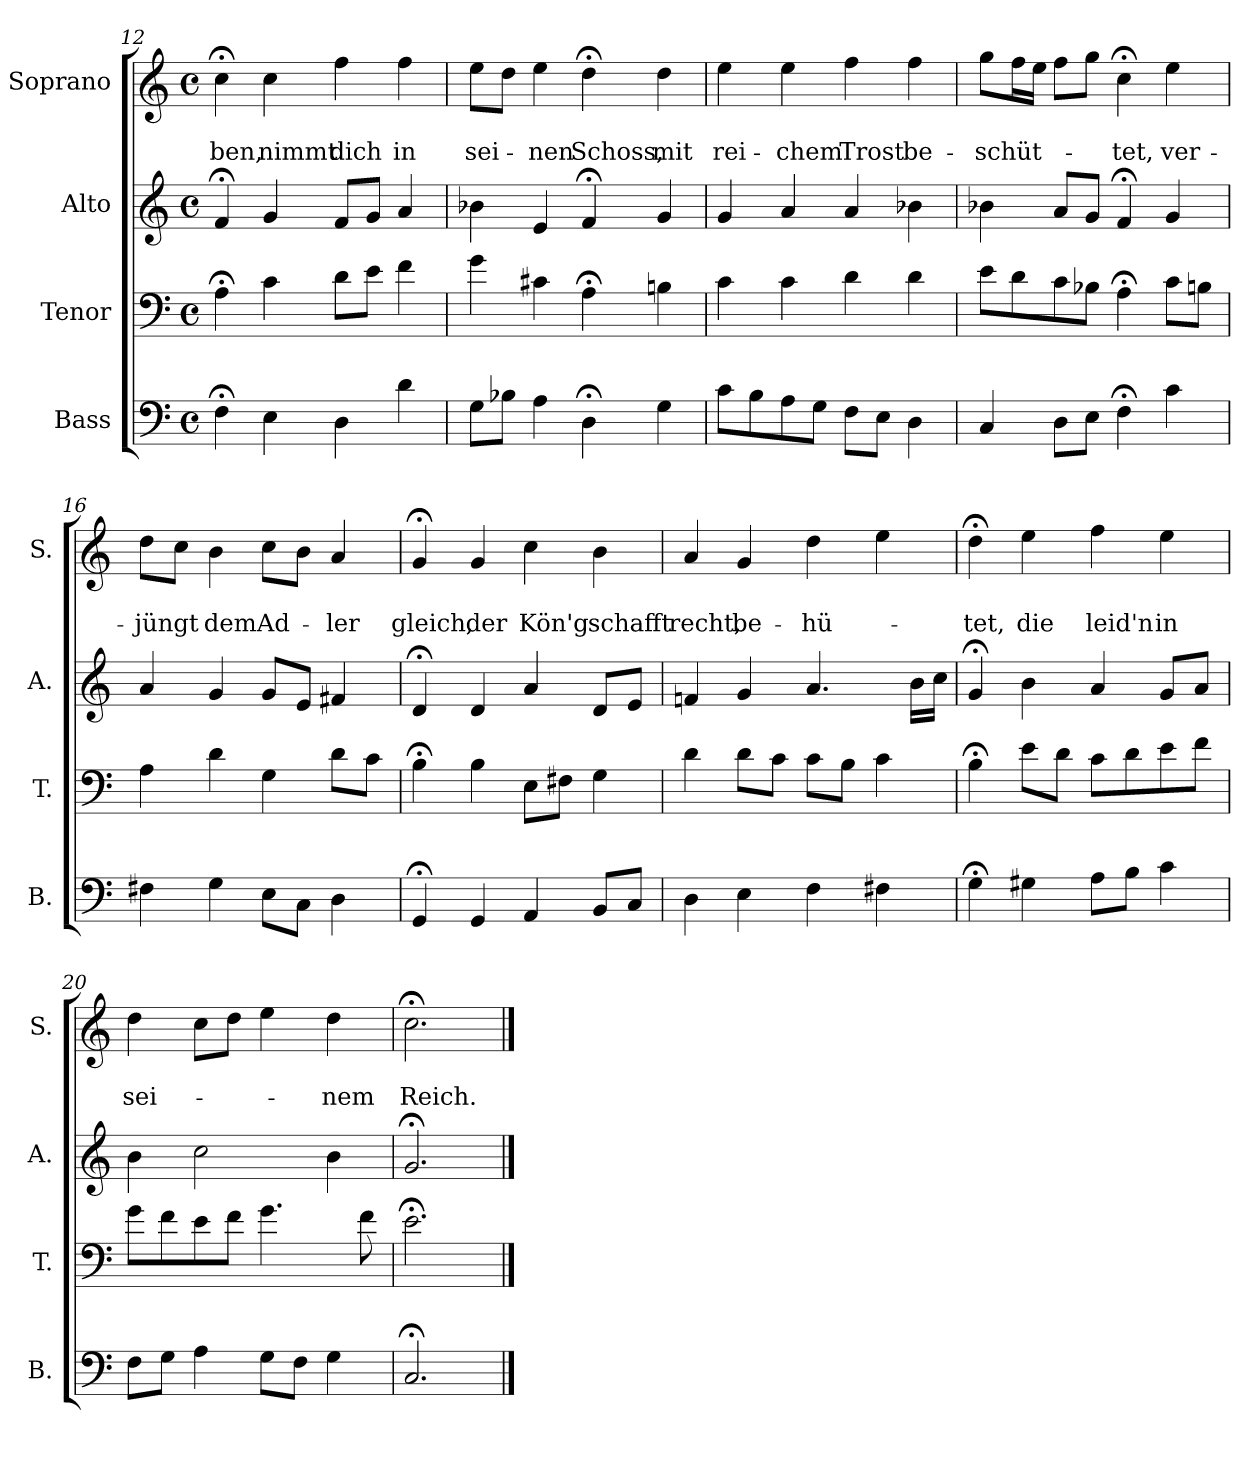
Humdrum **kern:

**kern	**kern	**kern	**kern	**text	**text
*part4	*part3	*part2	*part1	*part1	*part1
*staff4	*staff3	*staff2	*staff1	*staff1	*staff1
*I"Bass	*I"Tenor	*I"Alto	*I"Soprano	*	*
*I'B.	*I'T.	*I'A.	*I'S.	*	*
*clefF4	*clefF4	*clefG2	*clefG2	*	*
*k[]	*k[]	*k[]	*k[]	*	*
*M4/4	*M4/4	*M4/4	*M4/4	*	*
*met(c)	*met(c)	*met(c)	*met(c)	*	*
=12	=12	=12	=12	=12	=12
!	!	!	!	!	!LO:LY:b
4F;<\	4A;<\	4f;</	4cc;<\	.	-ben,
!	!	!	!	!	!LO:LY:b
4E\	4c\	4g/	4cc\	.	nimmt
!	!	!	!	!	!LO:LY:b
4D\	8d\L	8f/L	4ff\	.	dich
.	8e\J	8g/J	.	.	.
!	!	!	!	!	!LO:LY:b
4d\	4f\	4a/	4ff\	.	in
=13	=13	=13	=13	=13	=13
!	!	!	!	!	!LO:LY:b
8G\L	4g\	4b-X\	8ee\L	.	sei-
8B-X\J	.	.	8dd\J	.	.
!	!	!	!	!	!LO:LY:b
4A\	4c#X\	4e/	4ee\	.	-nen
!	!	!	!	!	!LO:LY:b
4D;<\	4A;<\	4f;</	4dd;<\	.	Schoss,
!	!	!	!	!	!LO:LY:b
4G\	4Bn\	4g/	4dd\	.	mit
=14	=14	=14	=14	=14	=14
!	!	!	!	!	!LO:LY:b
8c\L	4c\	4g/	4ee\	.	rei-
8B\	.	.	.	.	.
!	!	!	!	!	!LO:LY:b
8A\	4c\	4a/	4ee\	.	-chem
8G\J	.	.	.	.	.
!	!	!	!	!	!LO:LY:b
8F\L	4d\	4a/	4ff\	.	Trost
8E\J	.	.	.	.	.
!	!	!	!	!	!LO:LY:b
4D\	4d\	4b-X\	4ff\	.	be-
!!LO:LB:g=z
=15	=15	=15	=15	=15	=15
!	!	!	!	!	!LO:LY:b
4C/	8e\L	4b-X\	8gg\L	.	-schüt-
.	8d\	.	16ff\L	.	.
.	.	.	16ee\JJ	.	.
8D\L	8c\	8a/L	8ff\L	.	.
8E\J	8B-X\J	8g/J	8gg\J	.	.
!	!	!	!	!	!LO:LY:b
4F;<\	4A;<\	4f;</	4cc;<\	.	-tet,
!	!	!	!	!	!LO:LY:b
4c\	8c\L	4g/	4ee\	.	ver-
.	8Bn\J	.	.	.	.
!!LO:LB:g=z
=16	=16	=16	=16	=16	=16
!	!	!	!	!	!LO:LY:b
4F#X\	4A\	4a/	8dd\L	.	-jüngt
.	.	.	8cc\J	.	.
!	!	!	!	!	!LO:LY:b
4G\	4d\	4g/	4b\	.	dem
!	!	!	!	!	!LO:LY:b
8E\L	4G\	8g/L	8cc\L	.	Ad-
8C\J	.	8e/J	8b\J	.	.
!	!	!	!	!	!LO:LY:b
4D\	8d\L	4f#X/	4a/	.	-ler
.	8c\J	.	.	.	.
=17	=17	=17	=17	=17	=17
!	!	!	!	!	!LO:LY:b
4GG;</	4B;<\	4d;</	4g;</	.	gleich,
!	!	!	!	!	!LO:LY:b
4GG/	4B\	4d/	4g/	.	der
!	!	!	!	!	!LO:LY:b
4AA/	8E\L	4a/	4cc\	.	Kön'g
.	8F#X\J	.	.	.	.
!	!	!	!	!	!LO:LY:b
8BB/L	4G\	8d/L	4b\	.	schafft
8C/J	.	8e/J	.	.	.
=18	=18	=18	=18	=18	=18
!	!	!	!	!	!LO:LY:b
4D\	4d\	4fn/	4a/	.	recht,
!	!	!	!	!	!LO:LY:b
4E\	8d\L	4g/	4g/	.	be-
.	8c\J	.	.	.	.
!	!	!	!	!	!LO:LY:b
4F\	8c\L	4.a/	4dd\	.	-hü-
.	8B\J	.	.	.	.
4F#X\	4c\	.	4ee\	.	.
.	.	16b\LL	.	.	.
.	.	16cc\JJ	.	.	.
=19	=19	=19	=19	=19	=19
!	!	!	!	!	!LO:LY:b
4G;<\	4B;<\	4g;</	4dd;<\	.	-tet,
!	!	!	!	!	!LO:LY:b
4G#X\	8e\L	4b\	4ee\	.	die
.	8d\J	.	.	.	.
!	!	!	!	!	!LO:LY:b
8A\L	8c\L	4a/	4ff\	.	leid'n
8B\J	8d\	.	.	.	.
!	!	!	!	!	!LO:LY:b
4c\	8e\	8g/L	4ee\	.	in
.	8f\J	8a/J	.	.	.
!!LO:PB:g=z
=20	=20	=20	=20	=20	=20
!	!	!	!	!	!LO:LY:b
8F\L	8g\L	4b\	4dd\	.	sei-
8G\J	8f\	.	.	.	.
4A\	8e\	2cc\	8cc\L	.	.
.	8f\J	.	8dd\J	.	.
8G\L	4.g\	.	4ee\	.	.
8F\J	.	.	.	.	.
!	!	!	!	!	!LO:LY:b
4G\	.	4b\	4dd\	.	-nem
.	8f\	.	.	.	.
=21	=21	=21	=21	=21	=21
!	!	!	!	!	!LO:LY:b
2.C;</	2.e;<\	2.g;</	2.cc;<\	.	Reich.
==	==	==	==	==	==
*-	*-	*-	*-	*-	*-
